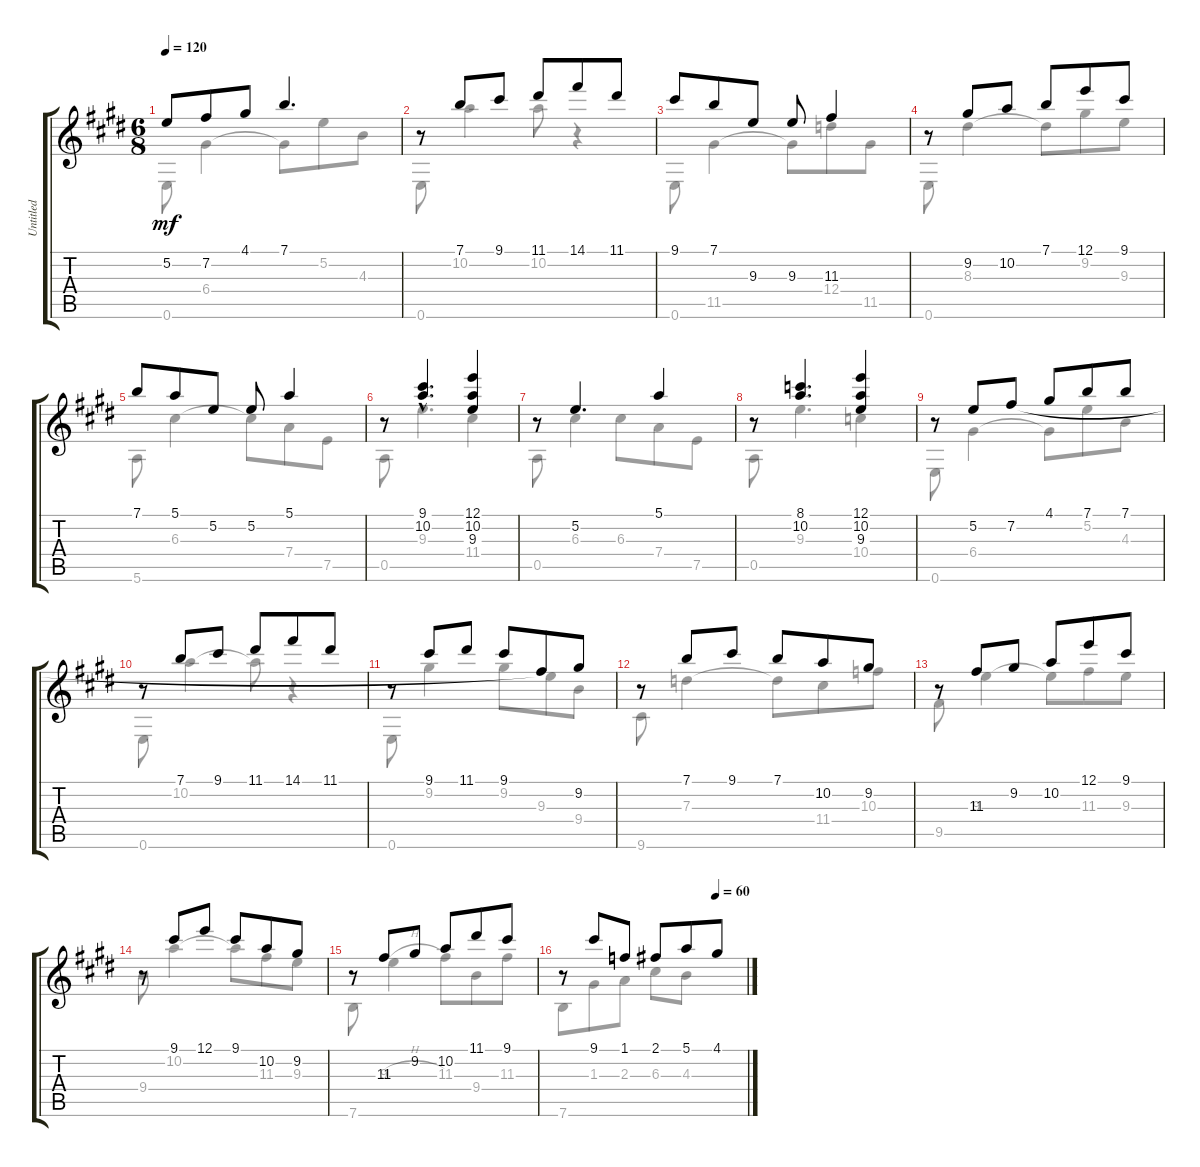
\track ("Untitled" "Untitled") {instrument acousticguitarnylon}
\staff {score tabs}
\tuning (E4 B3 G3 D3 A2 E2) {hide}
\voice
\ts (6 8)
\tempo 120
\clef g2
\ks e
5.2.8{dy mf} 7.2.8 4.1.8 7.1.4{d} |
\ks c#minor
r.8 7.1.8 9.1.8 11.1.8 14.1.8 11.1.8 |
9.1.8 7.1.8 9.3.8 9.3.8 11.3.4 |
r.8 9.2.8 10.2.8 7.1.8 12.1.8 9.1.8 |
\ks e
7.1.8 5.1.8 5.2.8 5.2.8 5.1.4 |
\ks c#minor
r.8 (9.1{hac} 10.2{hac}).4{d} (12.1 10.2 9.3).4 |
r.8 5.2.4{d} 5.1.4 |
r.8 (8.1 10.2).4{d} (12.1 10.2 9.3).4 |
\ks e
r.8 5.2.8 7.2.8 4.1.8 7.1.8 7.1.8 |
\ks c#minor
r.8 7.1.8 9.1.8 11.1.8 14.1.8 11.1.8 |
r.8 9.1.8 11.1.8 9.1.8 7.2{t}.8 9.2.8 |
r.8 7.1.8 9.1.8 7.1.8 10.2.8 9.2.8 |
\ks e
r.8 11.3.8 9.2.8 10.2.8 12.1.8 9.1.8 |
\ks c#minor
r.8 9.1.8 12.1.8 9.1.8 10.2.8 9.2.8 |
r.8 11.3.8 9.2.8 10.2.8 11.1.8 9.1.8 |
\tempo (60 0.8333333333333334)
r.8 9.1.8 1.1.8 2.1.8 5.1.8 4.1.8
\voice
\clef g2
\ottava regular
\simile none
\ks e
0.6.8{dy mf} 6.4.4 6.4{t}.8 5.2.8 4.3.8 |
\ks c#minor
0.6.8 10.2.4 10.2.8 r.4 |
0.6.8 11.5.4 11.5{t}.8 12.4.8 11.5.8 |
0.6.8 8.3.4 8.3{t}.8 9.2.8 9.3.8 |
\ks e
5.6.8 6.3.4 6.3{t}.8 7.4.8 7.5.8 |
\ks c#minor
0.5.8 9.3.4{d} 11.4.4 |
0.5.8 6.3.4 6.3.8 7.4.8 7.5.8 |
0.5.8 9.3.4{d} 10.4.4 |
\ks e
0.6.8 6.4.4 6.4{t}.8 5.2.8 4.3.8 |
\ks c#minor
0.6.8 10.2.4 10.2{t}.8 r.4 |
0.6.8 9.2.4 9.2.8 9.3.8 9.4.8 |
9.6.8 7.3.4 7.3{t}.8 11.4.8 10.3.8 |
\ks e
9.5.8 9.3.4 9.3{t}.8 11.3.8 9.3.8 |
\ks c#minor
9.4.8 10.2.4 10.2{t}.8 11.3.8 9.3.8 |
7.6.8 9.3{h}.4 11.3.8 9.4.8 11.3.8 |
7.6.8 1.3.8 2.3.8 6.3.8 4.3.8
